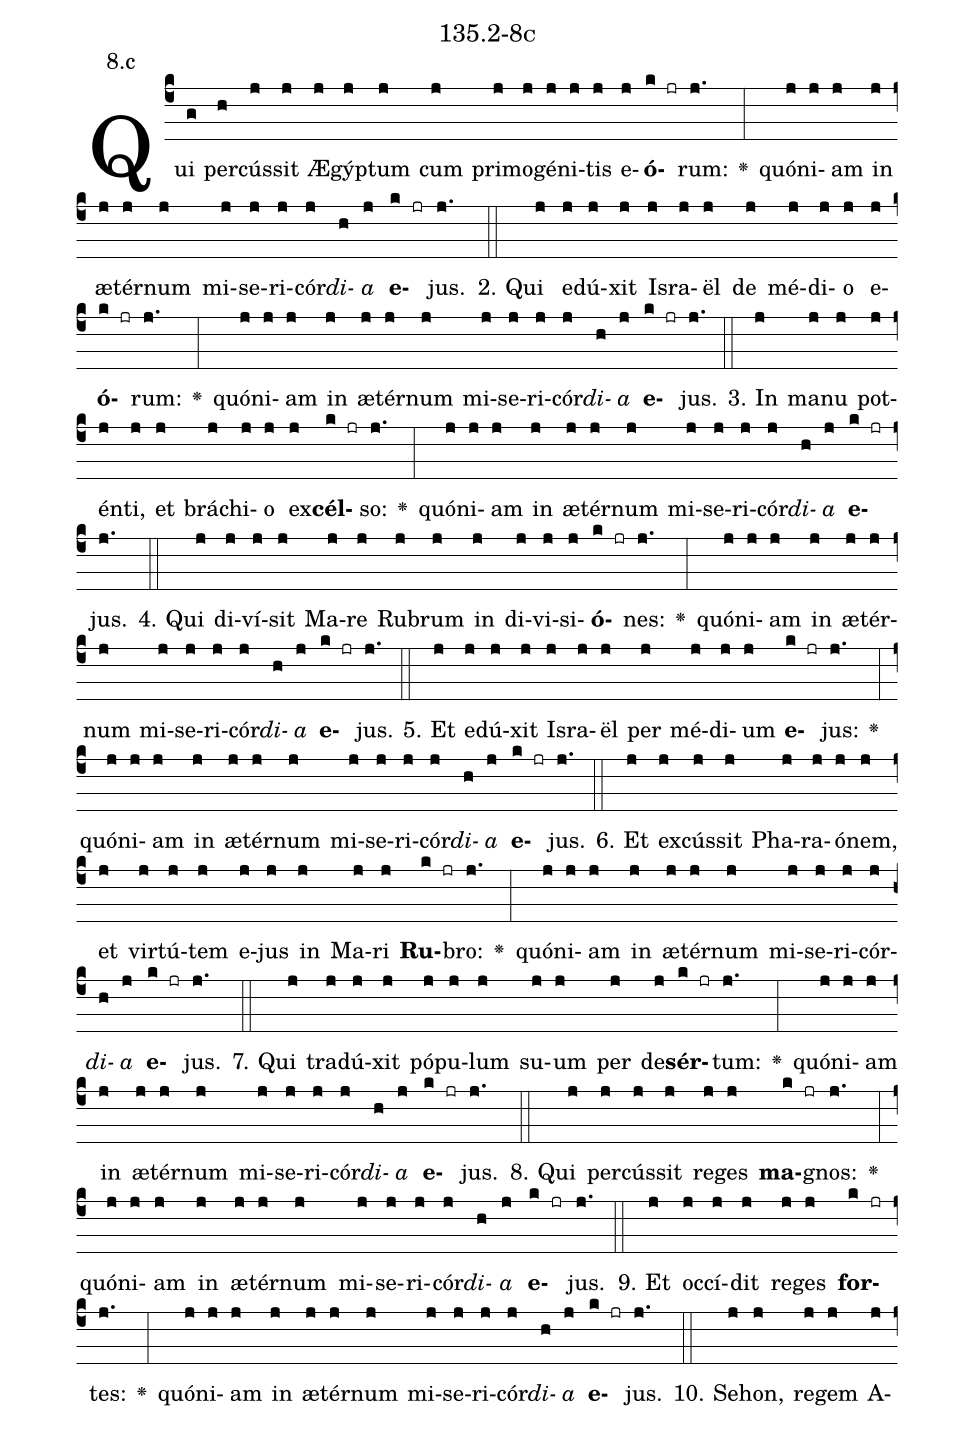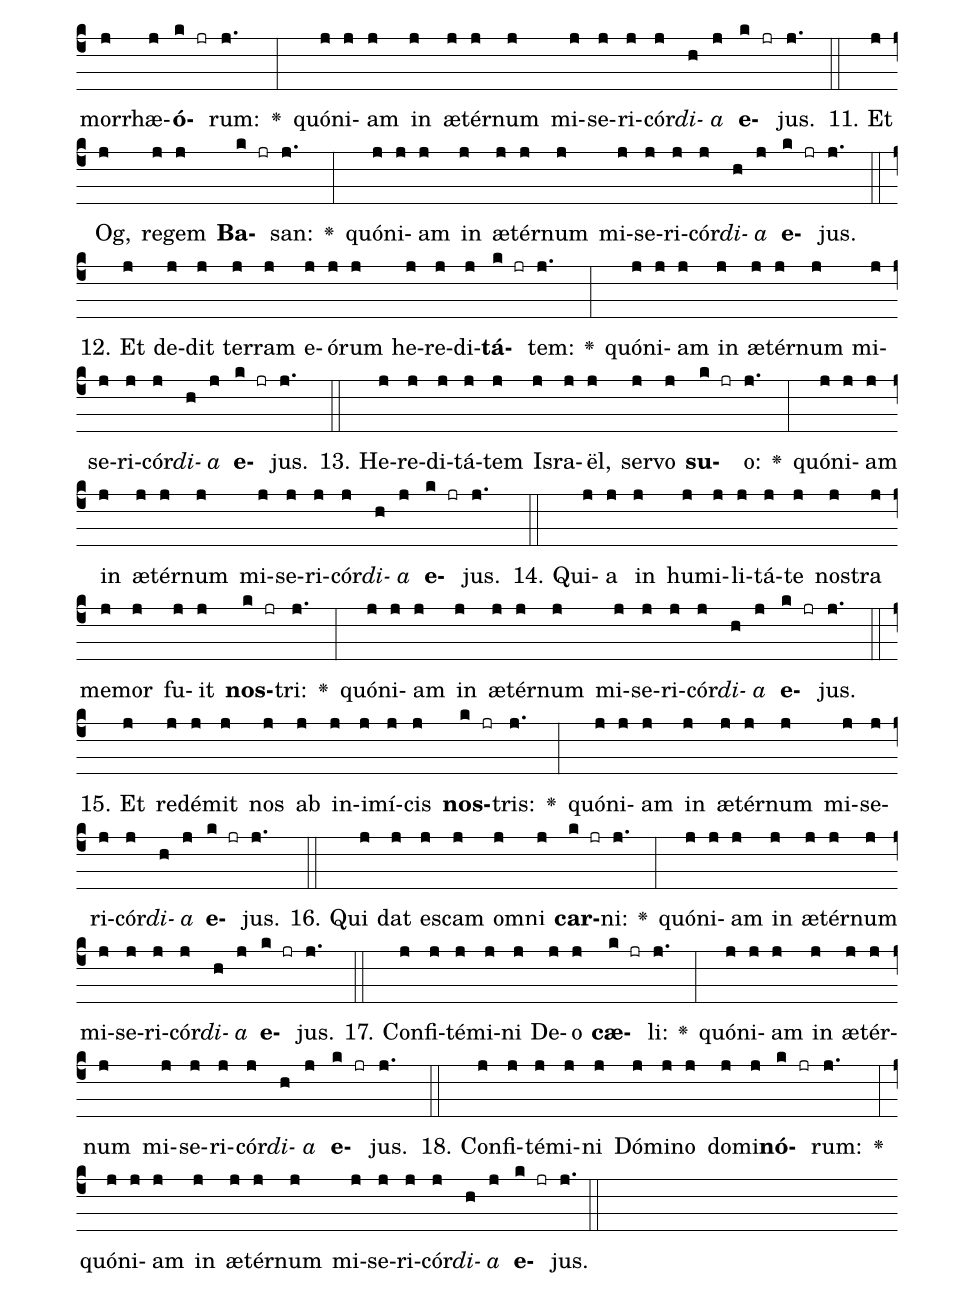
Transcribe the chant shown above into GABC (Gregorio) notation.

name: 135.2-8c;
annotation: 8.c;
%%
(c4)Qui(g) per(h)cús(j)sit(j) Æ(j)gýp(j)tum(j) cum(j) pri(j)mo(j)gé(j)ni(j)tis(j) e(j)<b>ó</b>(k jr)rum:(j.) <v>\greheightstar</v>(:) quón(j)i(j)am(j) in(j) æ(j)tér(j)num(j) mi(j)se(j)ri(j)cór(j)<i>di</i>(h)<i>a</i>(j) <b>e</b>(k jr)jus.(j.) (::)
2. Qui(j) e(j)dú(j)xit(j) Is(j)ra(j)ël(j) de(j) mé(j)di(j)o(j) e(j)<b>ó</b>(k jr)rum:(j.) <v>\greheightstar</v>(:) quón(j)i(j)am(j) in(j) æ(j)tér(j)num(j) mi(j)se(j)ri(j)cór(j)<i>di</i>(h)<i>a</i>(j) <b>e</b>(k jr)jus.(j.) (::)
3. In(j) ma(j)nu(j) pot(j)én(j)ti,(j) et(j) brá(j)chi(j)o(j) ex(j)<b>cél</b>(k jr)so:(j.) <v>\greheightstar</v>(:) quón(j)i(j)am(j) in(j) æ(j)tér(j)num(j) mi(j)se(j)ri(j)cór(j)<i>di</i>(h)<i>a</i>(j) <b>e</b>(k jr)jus.(j.) (::)
4. Qui(j) di(j)ví(j)sit(j) Ma(j)re(j) Ru(j)brum(j) in(j) di(j)vi(j)si(j)<b>ó</b>(k jr)nes:(j.) <v>\greheightstar</v>(:) quón(j)i(j)am(j) in(j) æ(j)tér(j)num(j) mi(j)se(j)ri(j)cór(j)<i>di</i>(h)<i>a</i>(j) <b>e</b>(k jr)jus.(j.) (::)
5. Et(j) e(j)dú(j)xit(j) Is(j)ra(j)ël(j) per(j) mé(j)di(j)um(j) <b>e</b>(k jr)jus:(j.) <v>\greheightstar</v>(:) quón(j)i(j)am(j) in(j) æ(j)tér(j)num(j) mi(j)se(j)ri(j)cór(j)<i>di</i>(h)<i>a</i>(j) <b>e</b>(k jr)jus.(j.) (::)
6. Et(j) ex(j)cús(j)sit(j) Pha(j)ra(j)ó(j)nem,(j) et(j) vir(j)tú(j)tem(j) e(j)jus(j) in(j) Ma(j)ri(j) <b>Ru</b>(k jr)bro:(j.) <v>\greheightstar</v>(:) quón(j)i(j)am(j) in(j) æ(j)tér(j)num(j) mi(j)se(j)ri(j)cór(j)<i>di</i>(h)<i>a</i>(j) <b>e</b>(k jr)jus.(j.) (::)
7. Qui(j) tra(j)dú(j)xit(j) pó(j)pu(j)lum(j) su(j)um(j) per(j) de(j)<b>sér</b>(k jr)tum:(j.) <v>\greheightstar</v>(:) quón(j)i(j)am(j) in(j) æ(j)tér(j)num(j) mi(j)se(j)ri(j)cór(j)<i>di</i>(h)<i>a</i>(j) <b>e</b>(k jr)jus.(j.) (::)
8. Qui(j) per(j)cús(j)sit(j) re(j)ges(j) <b>ma</b>(k jr)gnos:(j.) <v>\greheightstar</v>(:) quón(j)i(j)am(j) in(j) æ(j)tér(j)num(j) mi(j)se(j)ri(j)cór(j)<i>di</i>(h)<i>a</i>(j) <b>e</b>(k jr)jus.(j.) (::)
9. Et(j) oc(j)cí(j)dit(j) re(j)ges(j) <b>for</b>(k jr)tes:(j.) <v>\greheightstar</v>(:) quón(j)i(j)am(j) in(j) æ(j)tér(j)num(j) mi(j)se(j)ri(j)cór(j)<i>di</i>(h)<i>a</i>(j) <b>e</b>(k jr)jus.(j.) (::)
10. Se(j)hon,(j) re(j)gem(j) A(j)mor(j)rhæ(j)<b>ó</b>(k jr)rum:(j.) <v>\greheightstar</v>(:) quón(j)i(j)am(j) in(j) æ(j)tér(j)num(j) mi(j)se(j)ri(j)cór(j)<i>di</i>(h)<i>a</i>(j) <b>e</b>(k jr)jus.(j.) (::)
11. Et(j) Og,(j) re(j)gem(j) <b>Ba</b>(k jr)san:(j.) <v>\greheightstar</v>(:) quón(j)i(j)am(j) in(j) æ(j)tér(j)num(j) mi(j)se(j)ri(j)cór(j)<i>di</i>(h)<i>a</i>(j) <b>e</b>(k jr)jus.(j.) (::)
12. Et(j) de(j)dit(j) ter(j)ram(j) e(j)ó(j)rum(j) he(j)re(j)di(j)<b>tá</b>(k jr)tem:(j.) <v>\greheightstar</v>(:) quón(j)i(j)am(j) in(j) æ(j)tér(j)num(j) mi(j)se(j)ri(j)cór(j)<i>di</i>(h)<i>a</i>(j) <b>e</b>(k jr)jus.(j.) (::)
13. He(j)re(j)di(j)tá(j)tem(j) Is(j)ra(j)ël,(j) ser(j)vo(j) <b>su</b>(k jr)o:(j.) <v>\greheightstar</v>(:) quón(j)i(j)am(j) in(j) æ(j)tér(j)num(j) mi(j)se(j)ri(j)cór(j)<i>di</i>(h)<i>a</i>(j) <b>e</b>(k jr)jus.(j.) (::)
14. Qui(j)a(j) in(j) hu(j)mi(j)li(j)tá(j)te(j) nos(j)tra(j) me(j)mor(j) fu(j)it(j) <b>nos</b>(k jr)tri:(j.) <v>\greheightstar</v>(:) quón(j)i(j)am(j) in(j) æ(j)tér(j)num(j) mi(j)se(j)ri(j)cór(j)<i>di</i>(h)<i>a</i>(j) <b>e</b>(k jr)jus.(j.) (::)
15. Et(j) red(j)é(j)mit(j) nos(j) ab(j) in(j)i(j)mí(j)cis(j) <b>nos</b>(k jr)tris:(j.) <v>\greheightstar</v>(:) quón(j)i(j)am(j) in(j) æ(j)tér(j)num(j) mi(j)se(j)ri(j)cór(j)<i>di</i>(h)<i>a</i>(j) <b>e</b>(k jr)jus.(j.) (::)
16. Qui(j) dat(j) es(j)cam(j) om(j)ni(j) <b>car</b>(k jr)ni:(j.) <v>\greheightstar</v>(:) quón(j)i(j)am(j) in(j) æ(j)tér(j)num(j) mi(j)se(j)ri(j)cór(j)<i>di</i>(h)<i>a</i>(j) <b>e</b>(k jr)jus.(j.) (::)
17. Con(j)fi(j)té(j)mi(j)ni(j) De(j)o(j) <b>cæ</b>(k jr)li:(j.) <v>\greheightstar</v>(:) quón(j)i(j)am(j) in(j) æ(j)tér(j)num(j) mi(j)se(j)ri(j)cór(j)<i>di</i>(h)<i>a</i>(j) <b>e</b>(k jr)jus.(j.) (::)
18. Con(j)fi(j)té(j)mi(j)ni(j) Dó(j)mi(j)no(j) do(j)mi(j)<b>nó</b>(k jr)rum:(j.) <v>\greheightstar</v>(:) quón(j)i(j)am(j) in(j) æ(j)tér(j)num(j) mi(j)se(j)ri(j)cór(j)<i>di</i>(h)<i>a</i>(j) <b>e</b>(k jr)jus.(j.) (::)
